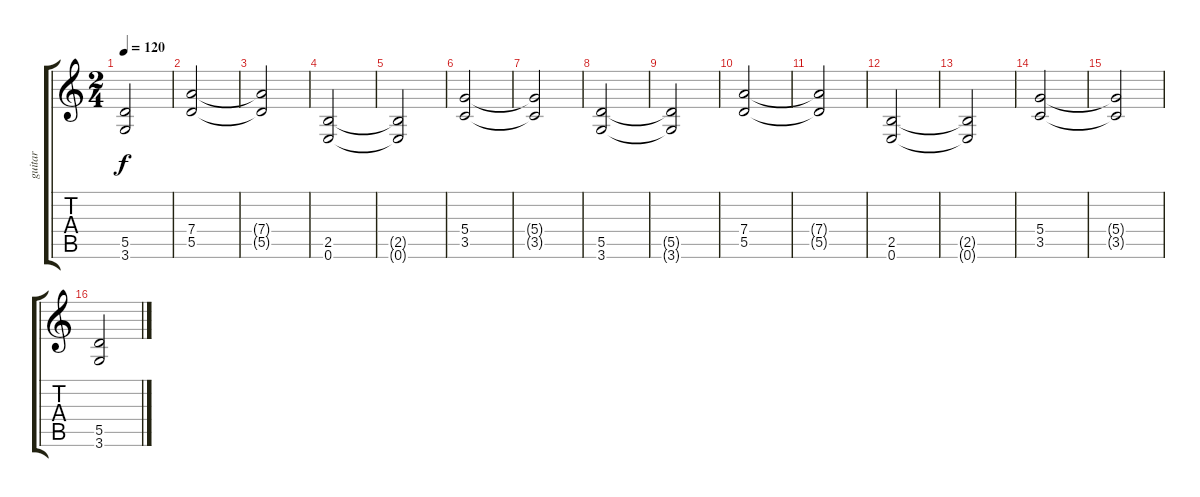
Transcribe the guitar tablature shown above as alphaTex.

\track ("guitar    quinta" "guitar    ") {instrument distortionguitar}
\staff {score tabs}
\tuning (E4 B3 G3 D3 A2 E2) {hide}
\ts (2 4)
\tempo 120
\clef g2
\ks c
(5.5{t} 3.6{t}).2{dy f} |
(7.4 5.5).2 |
(7.4{t} 5.5{t}).2 |
(2.5 0.6).2 |
(2.5{t} 0.6{t}).2 |
(5.4 3.5).2 |
(5.4{t} 3.5{t}).2 |
(5.5 3.6).2 |
(5.5{t} 3.6{t}).2 |
(7.4 5.5).2 |
(7.4{t} 5.5{t}).2 |
(2.5 0.6).2 |
(2.5{t} 0.6{t}).2 |
(5.4 3.5).2 |
(5.4{t} 3.5{t}).2 |
(5.5 3.6).2
